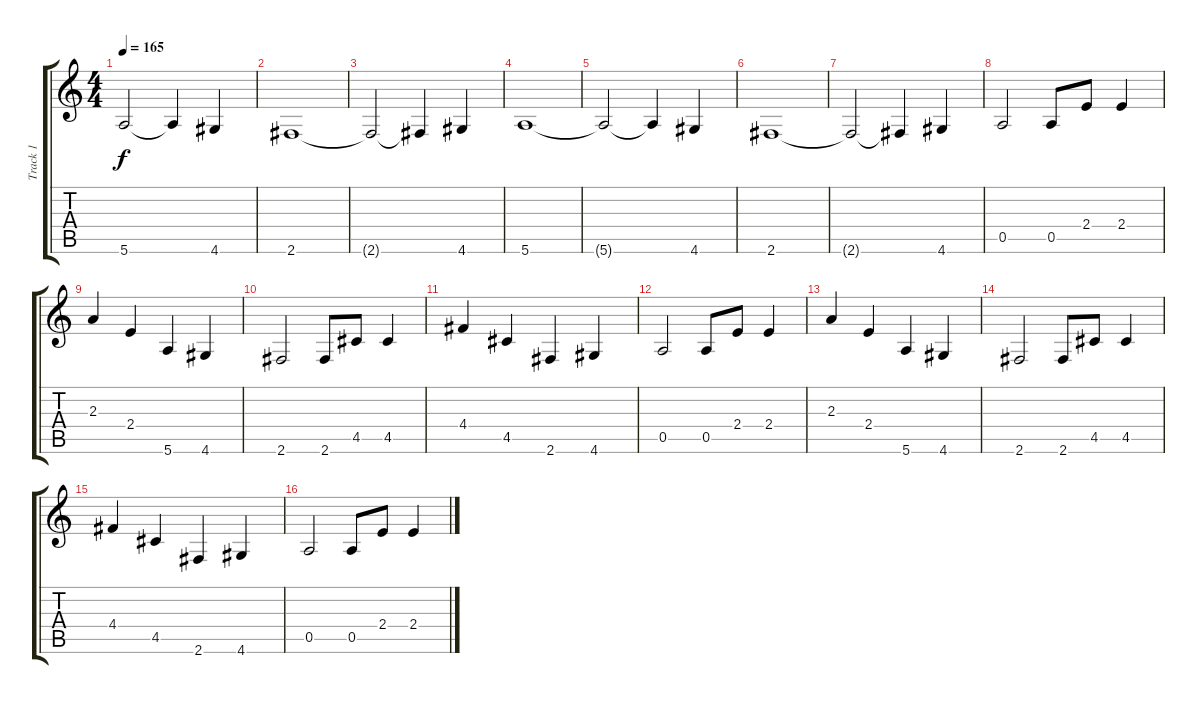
\track ("Track 1" "Track 1") {instrument electricbassfinger}
\staff {score tabs}
\tuning (E4 B3 G3 D3 A2 E2) {hide}
\ts (4 4)
\tempo 165
\clef g2
\ks c
5.6{t}.2{dy f} 5.6{t}.4 4.6.4 |
2.6.1 |
2.6{t}.2 2.6{t}.4 4.6.4 |
5.6.1 |
5.6{t}.2 5.6{t}.4 4.6.4 |
2.6.1 |
2.6{t}.2 2.6{t}.4 4.6.4 |
0.5.2 0.5.8 2.4.8 2.4.4 |
2.3.4 2.4.4 5.6.4 4.6.4 |
2.6.2 2.6.8 4.5.8 4.5.4 |
4.4.4 4.5.4 2.6.4 4.6.4 |
0.5.2 0.5.8 2.4.8 2.4.4 |
2.3.4 2.4.4 5.6.4 4.6.4 |
2.6.2 2.6.8 4.5.8 4.5.4 |
4.4.4 4.5.4 2.6.4 4.6.4 |
0.5.2 0.5.8 2.4.8 2.4.4
